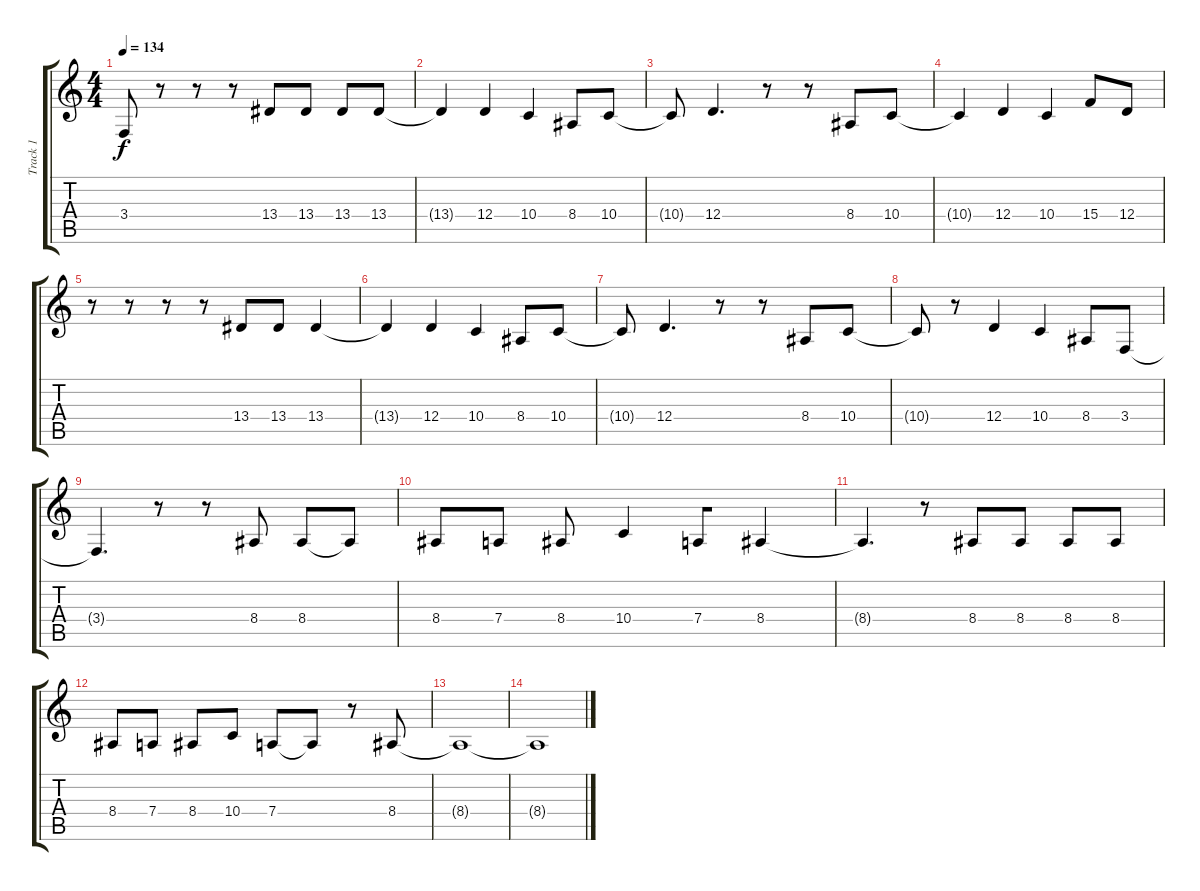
\track ("Track 1" "Track 1") {instrument clarinet}
\staff {score tabs}
\tuning (E4 B3 G3 D3 A2 E2) {hide}
\ts (4 4)
\tempo 134
\clef g2
\ks c
3.4{t}.8{dy f} r.8 r.8 r.8 13.4.8 13.4.8 13.4.8 13.4.8 |
13.4{t}.4 12.4.4 10.4.4 8.4.8 10.4.8 |
10.4{t}.8 12.4.4{d} r.8 r.8 8.4.8 10.4.8 |
10.4{t}.4 12.4.4 10.4.4 15.4.8 12.4.8 |
r.8 r.8 r.8 r.8 13.4.8 13.4.8 13.4.4 |
13.4{t}.4 12.4.4 10.4.4 8.4.8 10.4.8 |
10.4{t}.8 12.4.4{d} r.8 r.8 8.4.8 10.4.8 |
10.4{t}.8 r.8{beam merge} 12.4.4 10.4.4 8.4.8 3.4.8 |
3.4{t}.4{d} r.8 r.8 8.4.8 8.4.8 8.4{t}.8 |
8.4.8 7.4.8 8.4.8 10.4.4 7.4.8{beam merge} 8.4.4 |
8.4{t}.4{d} r.8 8.4.8 8.4.8 8.4.8 8.4.8 |
8.4.8 7.4.8 8.4.8 10.4.8 7.4.8 7.4{t}.8 r.8 8.4.8 |
8.4{t}.1 |
8.4{t}.1
